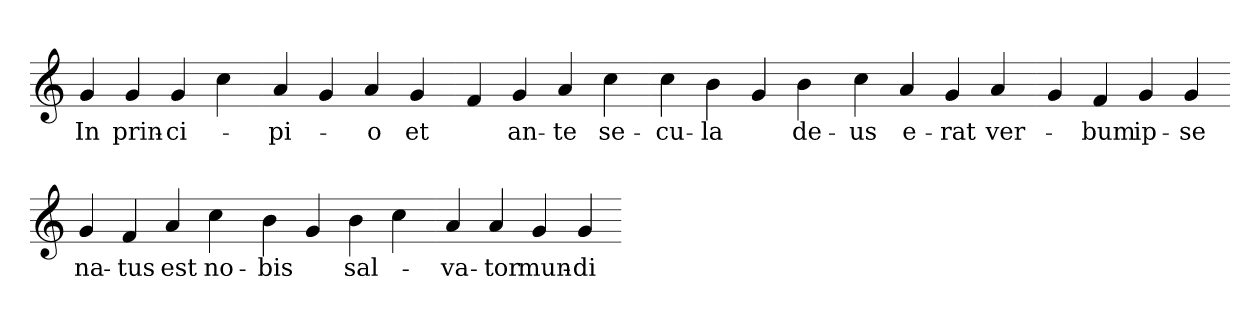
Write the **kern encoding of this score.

**kern	**text
*part1	*part1
*staff1	*staff1
*clefG2	*
=	=
4g	In
4g	prin-
4g	ci-
4cc	.
=-	=-
4a	pi-
4g	.
4a	o
4g	et
=-	=-
4f	.
4g	an-
4a	te
4cc	se-
=-	=-
4cc	cu-
4b	la
4g	.
4b	de-
=-	=-
4cc	us
4a	e-
4g	rat
4a	ver-
=-	=-
4g	.
4f	bum
4g	ip-
4g	se
=-	=-
4g	na-
4f	tus
4a	est
4cc	no-
=-	=-
4b	bis
4g	.
4b	sal-
4cc	.
=-	=-
4a	va-
4a	tor
4g	mun-
4g	di
=-	=-
*-	*-
